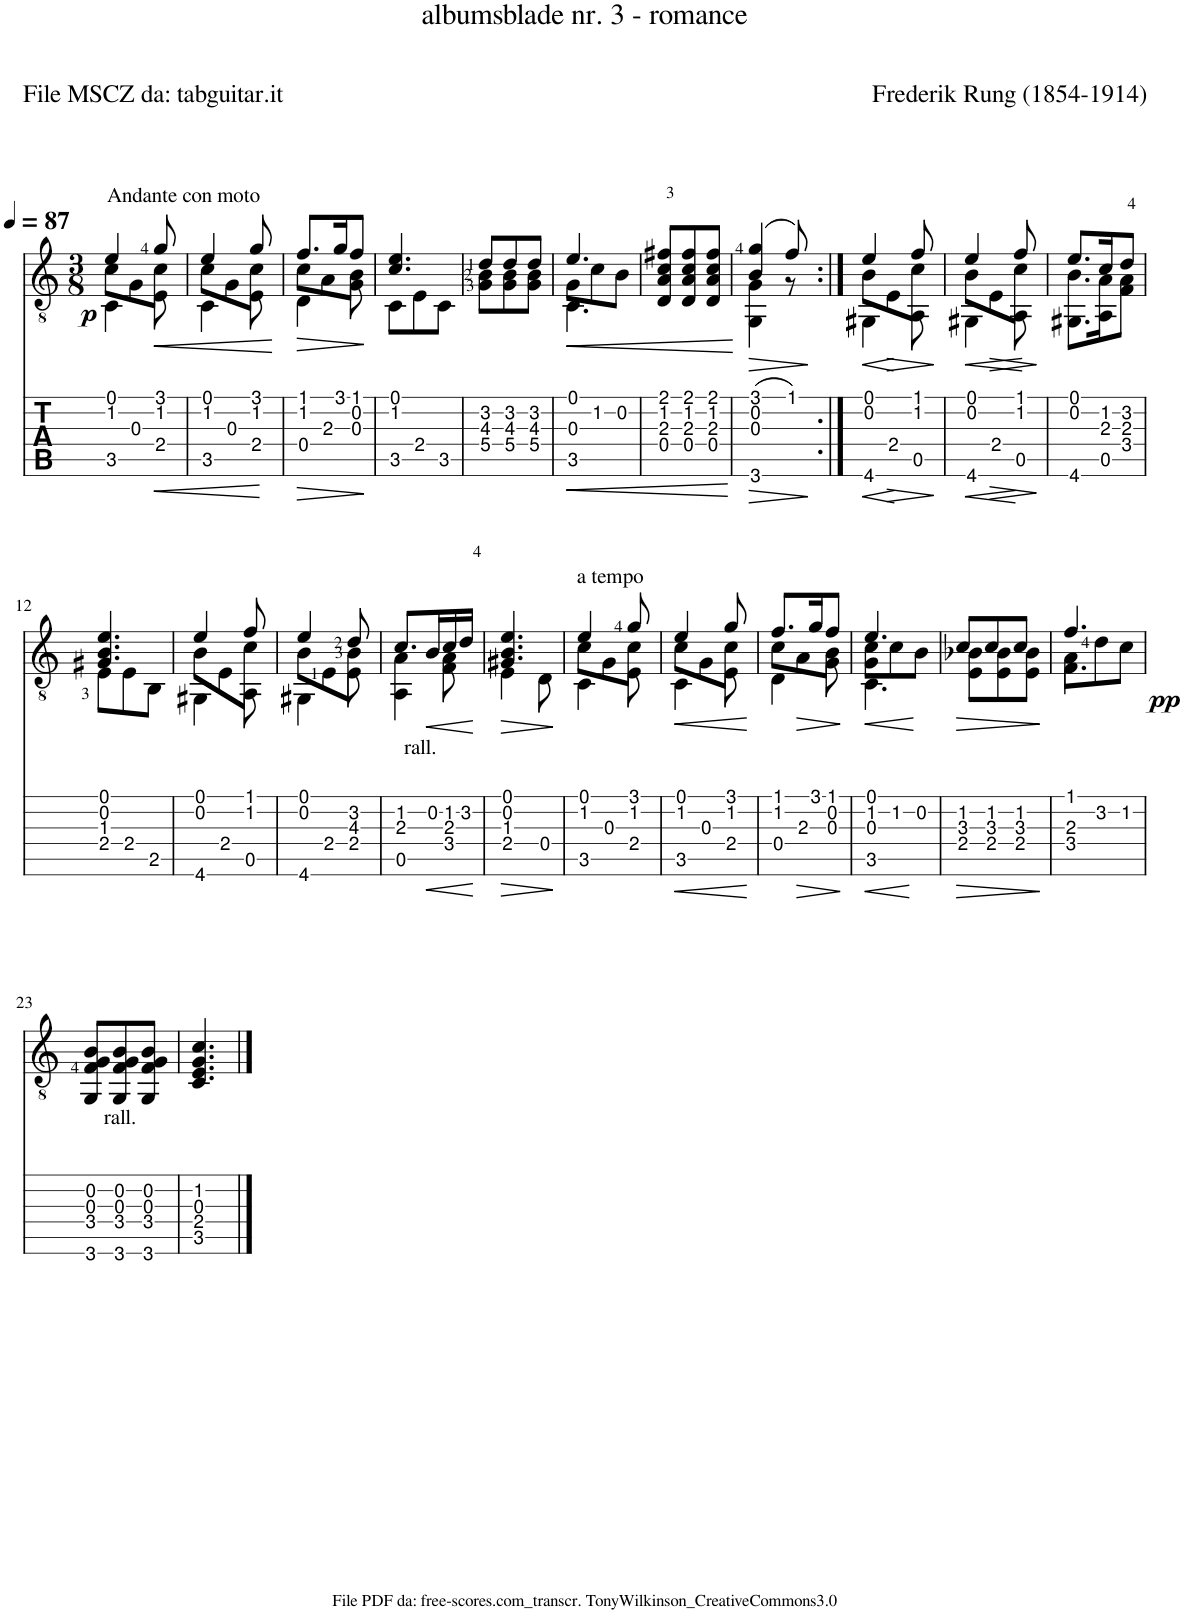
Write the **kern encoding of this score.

**kern	**kern	**dynam
*part1	*part1	*part1
*staff2	*staff1	*staff1/2
*I"Guitar	*	*
*I'Guit.	*	*
*stria6	*	*
*	*clefGv2	*
*k[]	*k[]	*
*M3/8	*M3/8	*
*MM87	*MM87	*
=1	=1	=1
*^	*^	*
*	*^	*	*^	*
!	!	!	!LO:TX:a:t=Andante con moto	!	!	!
!	!	!	!	!	!	!LO:DY:b
4e	8cL	4C	4e/	8c\L	4C\	p
.	8G	.	.	8G\	.	.
!	!	!	!	!	!	!LO:HP:b
8g	8cJ	8E	8g/	8c\J	8E\	<
*v	*v	*v	*	*	*	*
*	*v	*v	*v	*
.	.	[
=2	=2	=2
*^	*^	*
*	*^	*	*^	*
4e	8cL	4C	4e/	8c\L	4C\	.
.	8G	.	.	8G\	.	.
8g	8cJ	8E	8g/	8c\J	8E\	.
=3	=3	=3	=3	=3	=3	=3
!	!	!	!	!	!	!LO:HP:b
8.fL	8cL	4D	8.f/L	8c\L	4D\	>
.	8A	.	.	8A\	.	.
16gK	.	.	16g/K	.	.	.
8fJ	8BJ	8G	8f/J	8B\J	8G\	.
*v	*v	*v	*	*	*	*
*	*v	*v	*v	*
.	.	]
=4	=4	=4
*^	*^	*
4.c 4.e	8CL	4.c/ 4.e/	8C\L	.
.	8E	.	8E\	.
.	8CJ	.	8C\J	.
=5	=5	=5	=5	=5
8dL	8G\ 8B\L	8d/L	8G\ 8B\L	.
8d	8G\ 8B\	8d/	8G\ 8B\	.
8dJ	8G\ 8B\J	8d/J	8G\ 8B\J	.
=6	=6	=6	=6	=6
*	*^	*	*	*
!	!	!	!	!	!LO:HP:b
*	*	*	*	*^	*
4.e	8GL	4.C	4.e/	8G\L	4.C\	<
.	8c	.	.	8c\	.	.
.	8BJ	.	.	8B\J	.	.
*v	*v	*v	*	*	*	*
*	*v	*v	*v	*
.	.	[
=7	=7	=7
8D\ 8A\ 8c\ 8f#\L	8D/ 8A/ 8c/ 8f#X/L	.
8D\ 8A\ 8c\ 8f#\	8D/ 8A/ 8c/ 8f#/	.
8D\ 8A\ 8c\ 8f#\J	8D/ 8A/ 8c/ 8f#/J	.
=8	=8	=8
*^	*	*
!	!	!	!LO:HP:b
*	*	*^	*
4B 4g	4GG 4G	(4B/ 4g/	4GG\ 4G\	>
8f	8r	8f/)	8r	.
*v	*v	*	*	*
*	*v	*v	*
.	.	]
=9:|!	=9:|!	=9:|!
*^	*	*
*	*^	*	*
!	!	!	!	!LO:HP:b
*	*	*	*^	*
*	*	*	*	*^	*
4e	8BL	4GG#	4e/	8B\L	4GG#X\	<
!	!	!	!	!	!	!LO:HP:b=2
!	!	!	!	!	!	!LO:HP:n=1:b
.	8E	.	.	8E\	.	> >
8f	8cJ	8AA	8f/	8c\J	8AA\	.
*v	*v	*v	*	*	*	*
*	*v	*v	*v	*
.	.	] [
=10	=10	=10
*^	*	*
*	*^	*	*
!	!	!	!	!LO:HP:b
*	*	*	*^	*
*	*	*	*	*^	*
4e	8BL	4GG#	4e/	8B\L	4GG#X\	<
!	!	!	!	!	!	!LO:HP:b=2
!	!	!	!	!	!	!LO:HP:n=1:b
.	8E	.	.	8E\	.	> >
8f	8cJ	8AA	8f/	8c\J	8AA\	.
*v	*v	*v	*	*	*	*
*	*v	*v	*v	*
.	.	] [ ]
=11	=11	=11
*^	*^	*
8.eL	8.GG#\ 8.B\L	8.e/L	8.GG#X\ 8.B\L	.
16cK	16AA\ 16A\K	16c/K	16AA\ 16A\K	.
8dJ	8F\ 8A\J	8d/J	8F\ 8A\J	.
!!LO:LB:g=z	!!
=12	=12	=12	=12	=12
4.G# 4.B 4.e	8EL	4.G#X/ 4.B/ 4.e/	8E\L	.
.	8E	.	8E\	.
.	8BBJ	.	8BB\J	.
=13	=13	=13	=13	=13
*	*^	*	*^	*
4e	8BL	4GG#	4e/	8B\L	4GG#X\	.
.	8E	.	.	8E\	.	.
8f	8cJ	8AA	8f/	8c\J	8AA\	.
=14	=14	=14	=14	=14	=14	=14
4e	8BL	4GG#	4e/	8B\L	4GG#X\	.
.	8E	.	.	8E\	.	.
8d	8BJ	8E	8d/	8B\J	8E\	.
=15	=15	=15	=15	=15	=15	=15
!LO:TX:a:t=rall.	!	!	!	!	!	!
*	*v	*v	*	*	*	*
*	*	*	*v	*v	*
8.cL	4AA 4A	8.c/L	4AA\ 4A\	.
!	!	!	!	!LO:HP:b=2
!	!	!	!	!LO:HP:n=1:b
16BL	.	16B/L	.	< <
16c	8F 8A	16c/	8F\ 8A\	.
16dJJ	.	16d/JJ	.	.
*v	*v	*	*	*
*	*v	*v	*
.	.	[ ]
=16	=16	=16
!	!	!LO:HP:b=2
*^	*	*
!	!	!	!LO:HP:n=1:b
*	*	*^	*
4.G# 4.B 4.e	4E	4.G#X/ 4.B/ 4.e/	4E\	> >
.	8D	.	8D\	.
*v	*v	*	*	*
*	*v	*v	*
.	.	] [
=17	=17	=17
*^	*^	*
*	*^	*	*^	*
!	!	!	!LO:TX:a:t=a tempo	!	!	!
4e	8cL	4C	4e/	8c\L	4C\	.
.	8G	.	.	8G\	.	.
8g	8cJ	8E	8g/	8c\J	8E\	.
=18	=18	=18	=18	=18	=18	=18
!	!	!	!	!	!	!LO:HP:b=2
!	!	!	!	!	!	!LO:HP:n=1:b
4e	8cL	4C	4e/	8c\L	4C\	< <
.	8G	.	.	8G\	.	.
8g	8cJ	8E	8g/	8c\J	8E\	.
*v	*v	*v	*	*	*	*
*	*v	*v	*v	*
.	.	[ ]
=19	=19	=19
*^	*^	*
*	*^	*	*^	*
8.fL	8cL	4D	8.f/L	8c\L	4D\	.
!	!	!	!	!	!	!LO:HP:b=2
!	!	!	!	!	!	!LO:HP:n=1:b
.	8A	.	.	8A\	.	> >
16gK	.	.	16g/K	.	.	.
8fJ	8BJ	8G	8f/J	8B\J	8G\	.
*v	*v	*v	*	*	*	*
*	*v	*v	*v	*
.	.	] [
=20	=20	=20
!	!	!LO:HP:b=2
*^	*	*
*	*^	*	*
!	!	!	!	!LO:HP:n=1:b
*	*	*	*^	*
*	*	*	*	*^	*
4.e	8G\ 8c\L	4.C	4.e/	8G\ 8c\L	4.C\	< <
.	8c	.	.	8c\	.	.
.	8BJ	.	.	8B\J	.	.
*v	*v	*v	*	*	*	*
*	*v	*v	*v	*
.	.	[ ]
=21	=21	=21
*^	*	*
!	!	!	!LO:HP:b
*	*	*^	*
8cL	8E\ 8B-\L	8c/L	8E\ 8B-X\L	>
8c	8E\ 8B-\	8c/	8E\ 8B-\	.
8cJ	8E\ 8B-\J	8c/J	8E\ 8B-\J	.
*v	*v	*	*	*
*	*v	*v	*
.	.	] [
=22	=22	=22
*^	*^	*
*	*^	*	*^	*
4.f	8AL	4.F	4.f/	8A\L	4.F\	.
.	8d	.	.	8d\	.	.
!	!	!	!	!	!	!LO:DY:b
.	8cJ	.	.	8c\J	.	pp
*	*v	*v	*	*	*	*
*	*	*	*v	*v	*
!!LO:LB:g=z
=23	=23	=23	=23	=23
!LO:TX:a:t=rall.	!	!	!	!
*v	*v	*	*	*
*	*v	*v	*
8GG\ 8F\ 8G\ 8B\L	8GG/ 8F/ 8G/ 8B/L	.
8GG\ 8F\ 8G\ 8B\	8GG/ 8F/ 8G/ 8B/	.
8GG\ 8F\ 8G\ 8B\J	8GG/ 8F/ 8G/ 8B/J	.
=24	=24	=24
4.C 4.E 4.G 4.c	4.C/ 4.E/ 4.G/ 4.c/	.
==	==	==
*-	*-	*-
